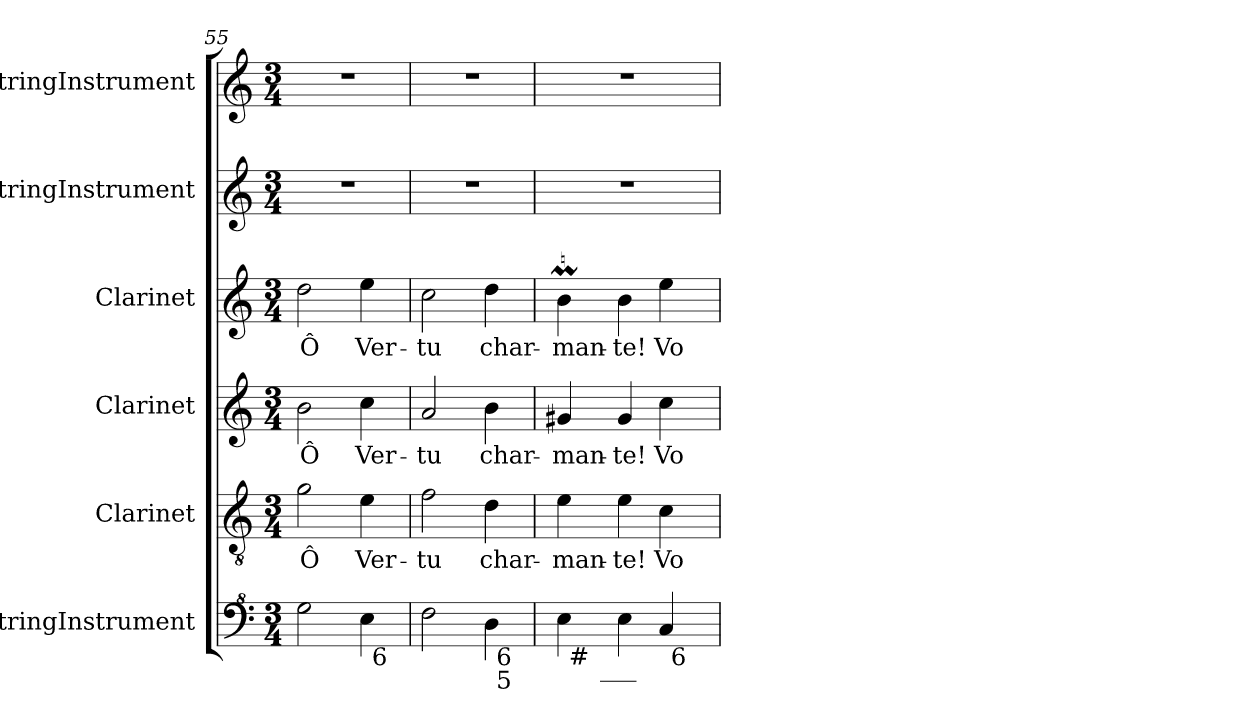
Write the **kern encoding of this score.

**kern	**kern	**text	**kern	**text	**kern	**text	**kern	**kern
*part6	*part5	*part5	*part4	*part4	*part3	*part3	*part2	*part1
*staff6	*staff5	*staff5	*staff4	*staff4	*staff3	*staff3	*staff2	*staff1
*I"StringInstrument	*I"Clarinet	*	*I"Clarinet	*	*I"Clarinet	*	*I"StringInstrument	*I"StringInstrument
*I'Str	*I'Cl	*	*I'Cl	*	*I'Cl	*	*I'Str	*I'Str
*clefF^4	*clefGv2	*	*clefG2	*	*clefG2	*	*clefG2	*clefG2
*	*ITrd1c2	*	*ITrd1c2	*	*ITrd1c2	*	*	*
*k[]	*k[b-e-]	*	*k[b-e-]	*	*k[b-e-]	*	*k[]	*k[]
*C:	*B-:	*	*B-:	*	*B-:	*	*C:	*C:
*M3/4	*M3/4	*	*M3/4	*	*M3/4	*	*M3/4	*M3/4
=55	=55	=55	=55	=55	=55	=55	=55	=55
*^	*	*	*	*	*	*	*	*
2g\	2ryy	2f\	Ô	2a\	Ô	2cc\	Ô	2.r	2.r
4e\	32ryy	4d\	Ver-	4b-\	Ver-	4dd\	Ver-	.	.
!	!LO:TX:b:t=6	!	!	!	!	!	!	!	!
.	8..ryy	.	.	.	.	.	.	.	.
=56	=56	=56	=56	=56	=56	=56	=56	=56	=56
2f\	2ryy	2e-\	-tu	2g/	-tu	2b-\	-tu	2.r	2.r
4d\	32ryy	4c\	char-	4a\	char-	4cc\	char-	.	.
!	!LO:TX:b:t=6\n5	!	!	!	!	!	!	!	!
.	8..ryy	.	.	.	.	.	.	.	.
=57	=57	=57	=57	=57	=57	=57	=57	=57	=57
*	*^	*	*	*	*	*	*	*	*
4e\	32ryy	8.ryy	4d\	-man-	4f#X/	-man-	4aM\	-man-	2.r	2.r
!	!LO:TX:b:t=#	!	!	!	!	!	!	!	!	!
.	2ryy	.	.	.	.	.	.	.	.	.
!	!	!LO:TX:b:t=___	!	!	!	!	!	!	!	!
.	.	2ryy	.	.	.	.	.	.	.	.
4e\	.	.	4d\	-te!	4f#/	-te!	4a\	-te!	.	.
4c/	.	.	4B-\	Vo-	4b-\	Vo-	4dd\	Vo-	.	.
!	!LO:TX:b:t=6	!	!	!	!	!	!	!	!	!
.	8..ryy	.	.	.	.	.	.	.	.	.
.	.	16ryy	.	.	.	.	.	.	.	.
*v	*v	*v	*	*	*	*	*	*	*	*
=	=	=	=	=	=	=	=	=
*-	*-	*-	*-	*-	*-	*-	*-	*-
